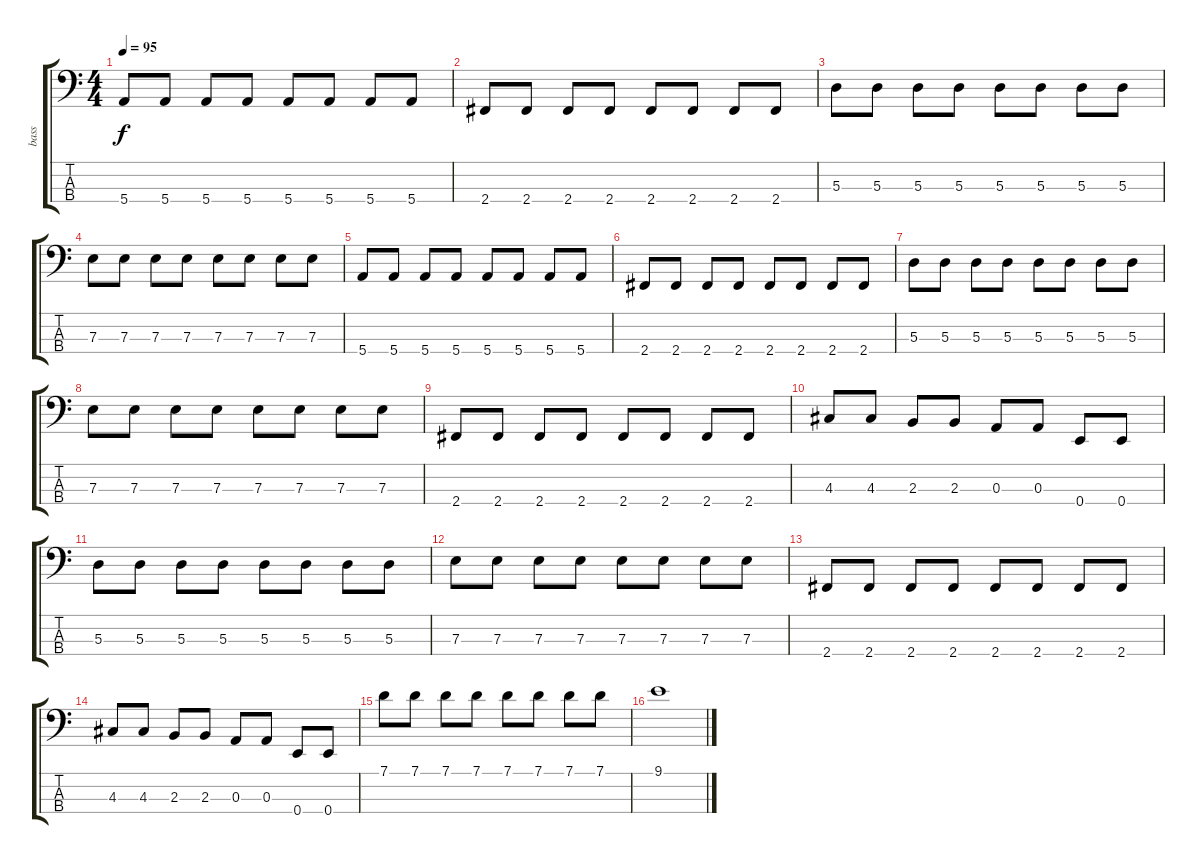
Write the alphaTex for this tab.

\track ("bass" "bass") {instrument electricbassfinger}
\staff {score tabs}
\tuning (G2 D2 A1 E1) {hide}
\ts (4 4)
\tempo 95
\clef f4
\ks c
5.4.8{dy f} 5.4.8 5.4.8 5.4.8 5.4.8 5.4.8 5.4.8 5.4.8 |
2.4.8 2.4.8 2.4.8 2.4.8 2.4.8 2.4.8 2.4.8 2.4.8 |
5.3.8 5.3.8 5.3.8 5.3.8 5.3.8 5.3.8 5.3.8 5.3.8 |
7.3.8 7.3.8 7.3.8 7.3.8 7.3.8 7.3.8 7.3.8 7.3.8 |
5.4.8 5.4.8 5.4.8 5.4.8 5.4.8 5.4.8 5.4.8 5.4.8 |
2.4.8 2.4.8 2.4.8 2.4.8 2.4.8 2.4.8 2.4.8 2.4.8 |
5.3.8 5.3.8 5.3.8 5.3.8 5.3.8 5.3.8 5.3.8 5.3.8 |
7.3.8 7.3.8 7.3.8 7.3.8 7.3.8 7.3.8 7.3.8 7.3.8 |
2.4.8 2.4.8 2.4.8 2.4.8 2.4.8 2.4.8 2.4.8 2.4.8 |
4.3.8 4.3.8 2.3.8 2.3.8 0.3.8 0.3.8 0.4.8 0.4.8 |
5.3.8 5.3.8 5.3.8 5.3.8 5.3.8 5.3.8 5.3.8 5.3.8 |
7.3.8 7.3.8 7.3.8 7.3.8 7.3.8 7.3.8 7.3.8 7.3.8 |
2.4.8 2.4.8 2.4.8 2.4.8 2.4.8 2.4.8 2.4.8 2.4.8 |
4.3.8 4.3.8 2.3.8 2.3.8 0.3.8 0.3.8 0.4.8 0.4.8 |
7.1.8 7.1.8 7.1.8 7.1.8 7.1.8 7.1.8 7.1.8 7.1.8 |
9.1.1
